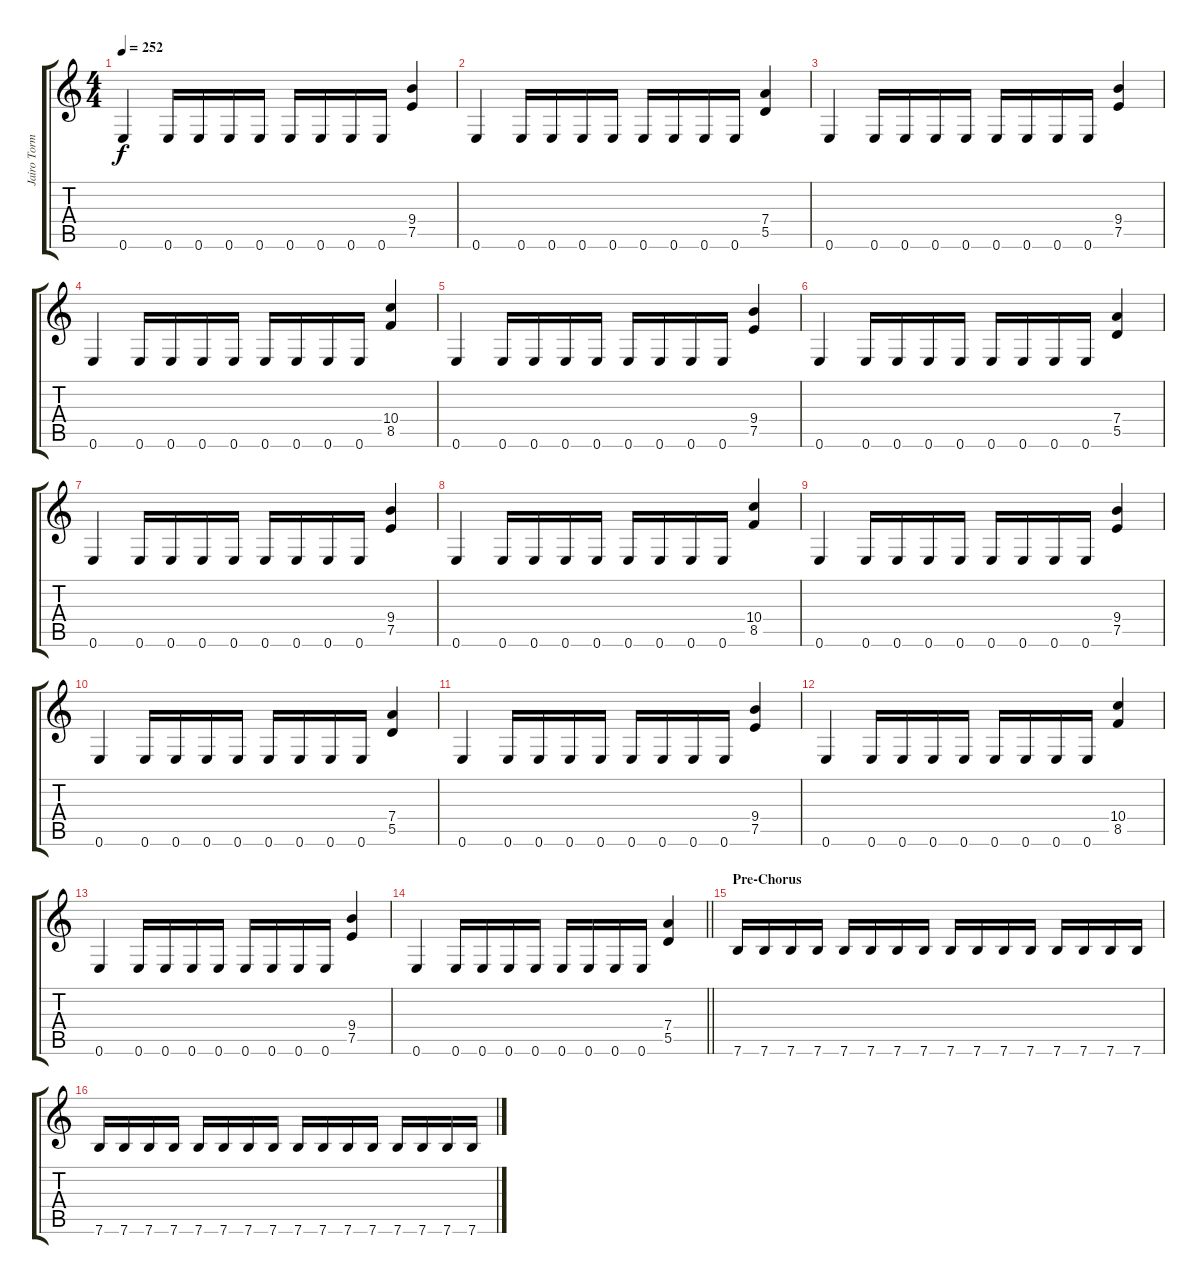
\track ("Jairo Tormentor" "Jairo Torm") {instrument overdrivenguitar}
\staff {score tabs}
\tuning (E4 B3 G3 D3 A2 E2) {hide}
\ts (4 4)
\tempo 252
\clef g2
\ks c
0.6.4{dy f} 0.6.16 0.6.16 0.6.16 0.6.16 0.6.16 0.6.16 0.6.16 0.6.16 (9.4 7.5).4 |
0.6.4 0.6.16 0.6.16 0.6.16 0.6.16 0.6.16 0.6.16 0.6.16 0.6.16 (7.4 5.5).4 |
0.6.4 0.6.16 0.6.16 0.6.16 0.6.16 0.6.16 0.6.16 0.6.16 0.6.16 (9.4 7.5).4 |
0.6.4 0.6.16 0.6.16 0.6.16 0.6.16 0.6.16 0.6.16 0.6.16 0.6.16 (10.4 8.5).4 |
0.6.4 0.6.16 0.6.16 0.6.16 0.6.16 0.6.16 0.6.16 0.6.16 0.6.16 (9.4 7.5).4 |
0.6.4 0.6.16 0.6.16 0.6.16 0.6.16 0.6.16 0.6.16 0.6.16 0.6.16 (7.4 5.5).4 |
0.6.4 0.6.16 0.6.16 0.6.16 0.6.16 0.6.16 0.6.16 0.6.16 0.6.16 (9.4 7.5).4 |
0.6.4 0.6.16 0.6.16 0.6.16 0.6.16 0.6.16 0.6.16 0.6.16 0.6.16 (10.4 8.5).4 |
0.6.4 0.6.16 0.6.16 0.6.16 0.6.16 0.6.16 0.6.16 0.6.16 0.6.16 (9.4 7.5).4 |
0.6.4 0.6.16 0.6.16 0.6.16 0.6.16 0.6.16 0.6.16 0.6.16 0.6.16 (7.4 5.5).4 |
0.6.4 0.6.16 0.6.16 0.6.16 0.6.16 0.6.16 0.6.16 0.6.16 0.6.16 (9.4 7.5).4 |
0.6.4 0.6.16 0.6.16 0.6.16 0.6.16 0.6.16 0.6.16 0.6.16 0.6.16 (10.4 8.5).4 |
0.6.4 0.6.16 0.6.16 0.6.16 0.6.16 0.6.16 0.6.16 0.6.16 0.6.16 (9.4 7.5).4 |
\barLineRight lightlight
0.6.4 0.6.16 0.6.16 0.6.16 0.6.16 0.6.16 0.6.16 0.6.16 0.6.16 (7.4 5.5).4 |
\section ("" "Pre-Chorus")
7.6.16 7.6.16 7.6.16 7.6.16 7.6.16 7.6.16 7.6.16 7.6.16 7.6.16 7.6.16 7.6.16 7.6.16 7.6.16 7.6.16 7.6.16 7.6.16 |
7.6.16 7.6.16 7.6.16 7.6.16 7.6.16 7.6.16 7.6.16 7.6.16 7.6.16 7.6.16 7.6.16 7.6.16 7.6.16 7.6.16 7.6.16 7.6.16
